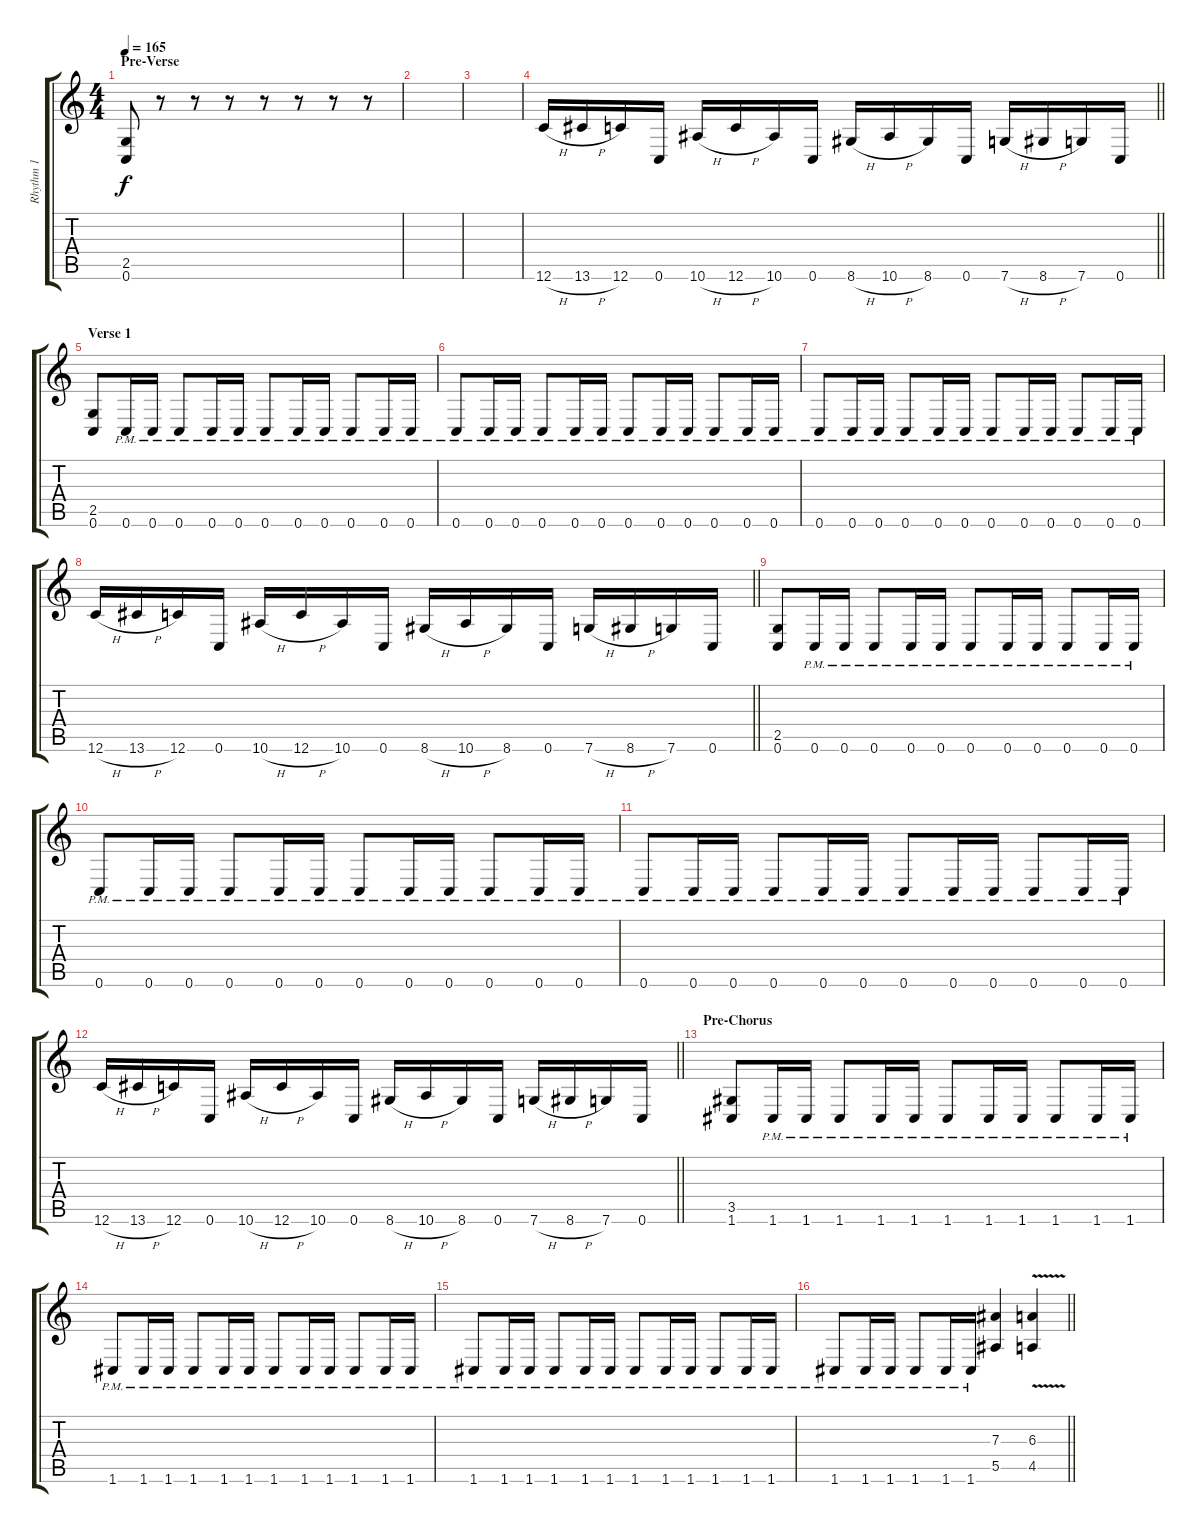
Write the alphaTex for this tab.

\track ("Rhythm 1" "Rhythm 1") {instrument distortionguitar}
\staff {score tabs}
\tuning (C4 G3 Eb3 Bb2 F2 C2) {hide}
\ts (4 4)
\section ("" "Pre-Verse")
\tempo 165
\clef g2
\ks c
(2.5 0.6).8{dy f} r.8 r.8 r.8 r.8 r.8 r.8 r.8 |
|
|
\barLineRight lightlight
12.6{h}.16 13.6{h}.16 12.6.16 0.6.16 10.6{h}.16 12.6{h}.16 10.6.16 0.6.16 8.6{h}.16 10.6{h}.16 8.6.16 0.6.16 7.6{h}.16 8.6{h}.16 7.6.16 0.6.16 |
\section ("" "Verse 1")
(2.5 0.6).8 0.6{pm}.16 0.6{pm}.16 0.6{pm}.8 0.6{pm}.16 0.6{pm}.16 0.6{pm}.8 0.6{pm}.16 0.6{pm}.16 0.6{pm}.8 0.6{pm}.16 0.6{pm}.16 |
0.6{pm}.8 0.6{pm}.16 0.6{pm}.16 0.6{pm}.8 0.6{pm}.16 0.6{pm}.16 0.6{pm}.8 0.6{pm}.16 0.6{pm}.16 0.6{pm}.8 0.6{pm}.16 0.6{pm}.16 |
0.6{pm}.8 0.6{pm}.16 0.6{pm}.16 0.6{pm}.8 0.6{pm}.16 0.6{pm}.16 0.6{pm}.8 0.6{pm}.16 0.6{pm}.16 0.6{pm}.8 0.6{pm}.16 0.6{pm}.16 |
\barLineRight lightlight
12.6{h}.16 13.6{h}.16 12.6.16 0.6.16 10.6{h}.16 12.6{h}.16 10.6.16 0.6.16 8.6{h}.16 10.6{h}.16 8.6.16 0.6.16 7.6{h}.16 8.6{h}.16 7.6.16 0.6.16 |
(2.5 0.6).8 0.6{pm}.16 0.6{pm}.16 0.6{pm}.8 0.6{pm}.16 0.6{pm}.16 0.6{pm}.8 0.6{pm}.16 0.6{pm}.16 0.6{pm}.8 0.6{pm}.16 0.6{pm}.16 |
0.6{pm}.8 0.6{pm}.16 0.6{pm}.16 0.6{pm}.8 0.6{pm}.16 0.6{pm}.16 0.6{pm}.8 0.6{pm}.16 0.6{pm}.16 0.6{pm}.8 0.6{pm}.16 0.6{pm}.16 |
0.6{pm}.8 0.6{pm}.16 0.6{pm}.16 0.6{pm}.8 0.6{pm}.16 0.6{pm}.16 0.6{pm}.8 0.6{pm}.16 0.6{pm}.16 0.6{pm}.8 0.6{pm}.16 0.6{pm}.16 |
\barLineRight lightlight
12.6{h}.16 13.6{h}.16 12.6.16 0.6.16 10.6{h}.16 12.6{h}.16 10.6.16 0.6.16 8.6{h}.16 10.6{h}.16 8.6.16 0.6.16 7.6{h}.16 8.6{h}.16 7.6.16 0.6.16 |
\section ("" "Pre-Chorus")
(3.5 1.6).8 1.6{pm}.16 1.6{pm}.16 1.6{pm}.8 1.6{pm}.16 1.6{pm}.16 1.6{pm}.8 1.6{pm}.16 1.6{pm}.16 1.6{pm}.8 1.6{pm}.16 1.6{pm}.16 |
1.6{pm}.8 1.6{pm}.16 1.6{pm}.16 1.6{pm}.8 1.6{pm}.16 1.6{pm}.16 1.6{pm}.8 1.6{pm}.16 1.6{pm}.16 1.6{pm}.8 1.6{pm}.16 1.6{pm}.16 |
1.6{pm}.8 1.6{pm}.16 1.6{pm}.16 1.6{pm}.8 1.6{pm}.16 1.6{pm}.16 1.6{pm}.8 1.6{pm}.16 1.6{pm}.16 1.6{pm}.8 1.6{pm}.16 1.6{pm}.16 |
\barLineRight lightlight
1.6{pm}.8 1.6{pm}.16 1.6{pm}.16 1.6{pm}.8 1.6{pm}.16 1.6{pm}.16 (7.3 5.5).4 (6.3{v} 4.5{v}).4
